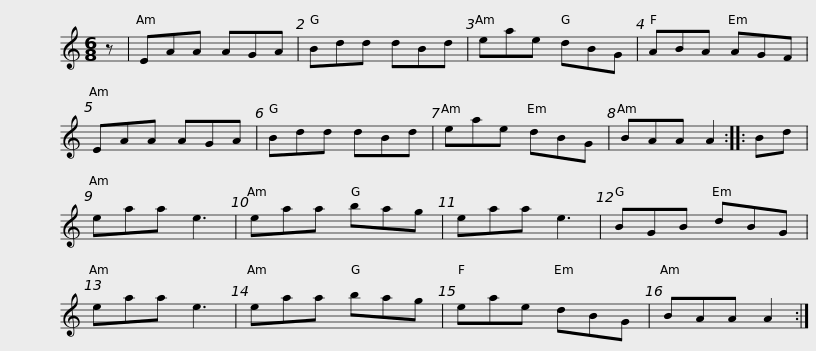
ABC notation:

X:1
L:1/8
M:6/8
I:linebreak $
K:C
V:1 treble
V:1
 z | EAA AGA | Bdd dBd | eae dBG | ABA AGF | %5
 EAA AGA | Bdd dBd | eae dBG |$ BAA A2 :: Bd | %10
 eaa e3 | eaa bag | eaa e3 | BGB dBG | eaa e3 | %15
 eaa bag |$ eae dBG | BAA A2 :| %18
